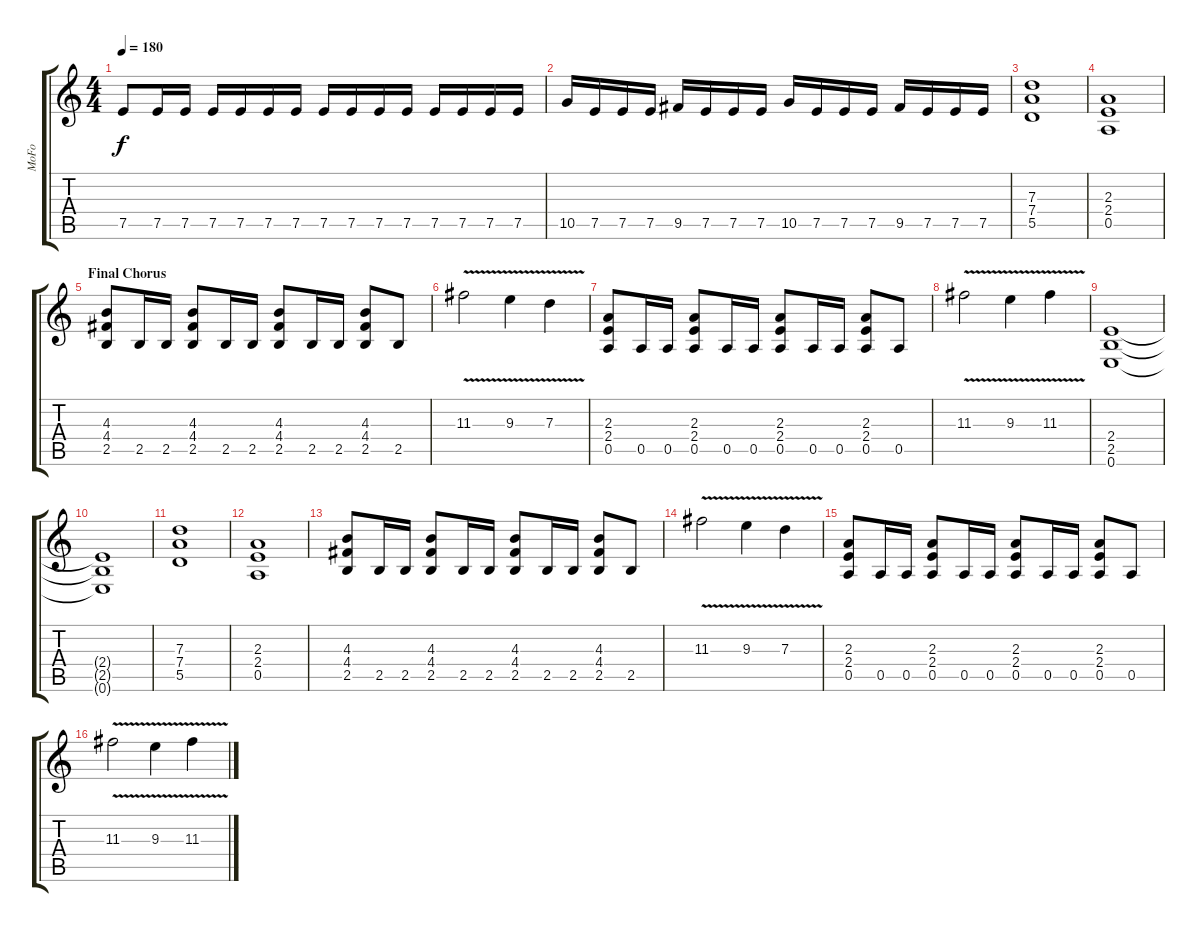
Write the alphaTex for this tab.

\track ("MoFo" "MoFo") {instrument overdrivenguitar}
\staff {score tabs}
\tuning (E4 B3 G3 D3 A2 E2) {hide}
\ts (4 4)
\tempo 180
\clef g2
\ks c
7.5.8{dy f} 7.5.16 7.5.16 7.5.16 7.5.16 7.5.16 7.5.16 7.5.16 7.5.16 7.5.16 7.5.16 7.5.16 7.5.16 7.5.16 7.5.16 |
10.5.16 7.5.16 7.5.16 7.5.16 9.5.16 7.5.16 7.5.16 7.5.16 10.5.16 7.5.16 7.5.16 7.5.16 9.5.16 7.5.16 7.5.16 7.5.16 |
(7.3 7.4 5.5).1 |
(2.3 2.4 0.5).1 |
\section ("" "Final Chorus")
(4.3 4.4 2.5).8 2.5.16 2.5.16 (4.3 4.4 2.5).8 2.5.16 2.5.16 (4.3 4.4 2.5).8 2.5.16 2.5.16 (4.3 4.4 2.5).8 2.5.8 |
11.3{v}.2 9.3{v}.4 7.3{v}.4 |
(2.3 2.4 0.5).8 0.5.16 0.5.16 (2.3 2.4 0.5).8 0.5.16 0.5.16 (2.3 2.4 0.5).8 0.5.16 0.5.16 (2.3 2.4 0.5).8 0.5.8 |
11.3{v}.2 9.3{v}.4 11.3{v}.4 |
(2.4 2.5 0.6).1 |
(2.4{t} 2.5{t} 0.6{t}).1 |
(7.3 7.4 5.5).1 |
(2.3 2.4 0.5).1 |
(4.3 4.4 2.5).8 2.5.16 2.5.16 (4.3 4.4 2.5).8 2.5.16 2.5.16 (4.3 4.4 2.5).8 2.5.16 2.5.16 (4.3 4.4 2.5).8 2.5.8 |
11.3{v}.2 9.3{v}.4 7.3{v}.4 |
(2.3 2.4 0.5).8 0.5.16 0.5.16 (2.3 2.4 0.5).8 0.5.16 0.5.16 (2.3 2.4 0.5).8 0.5.16 0.5.16 (2.3 2.4 0.5).8 0.5.8 |
11.3{v}.2 9.3{v}.4 11.3{v}.4
